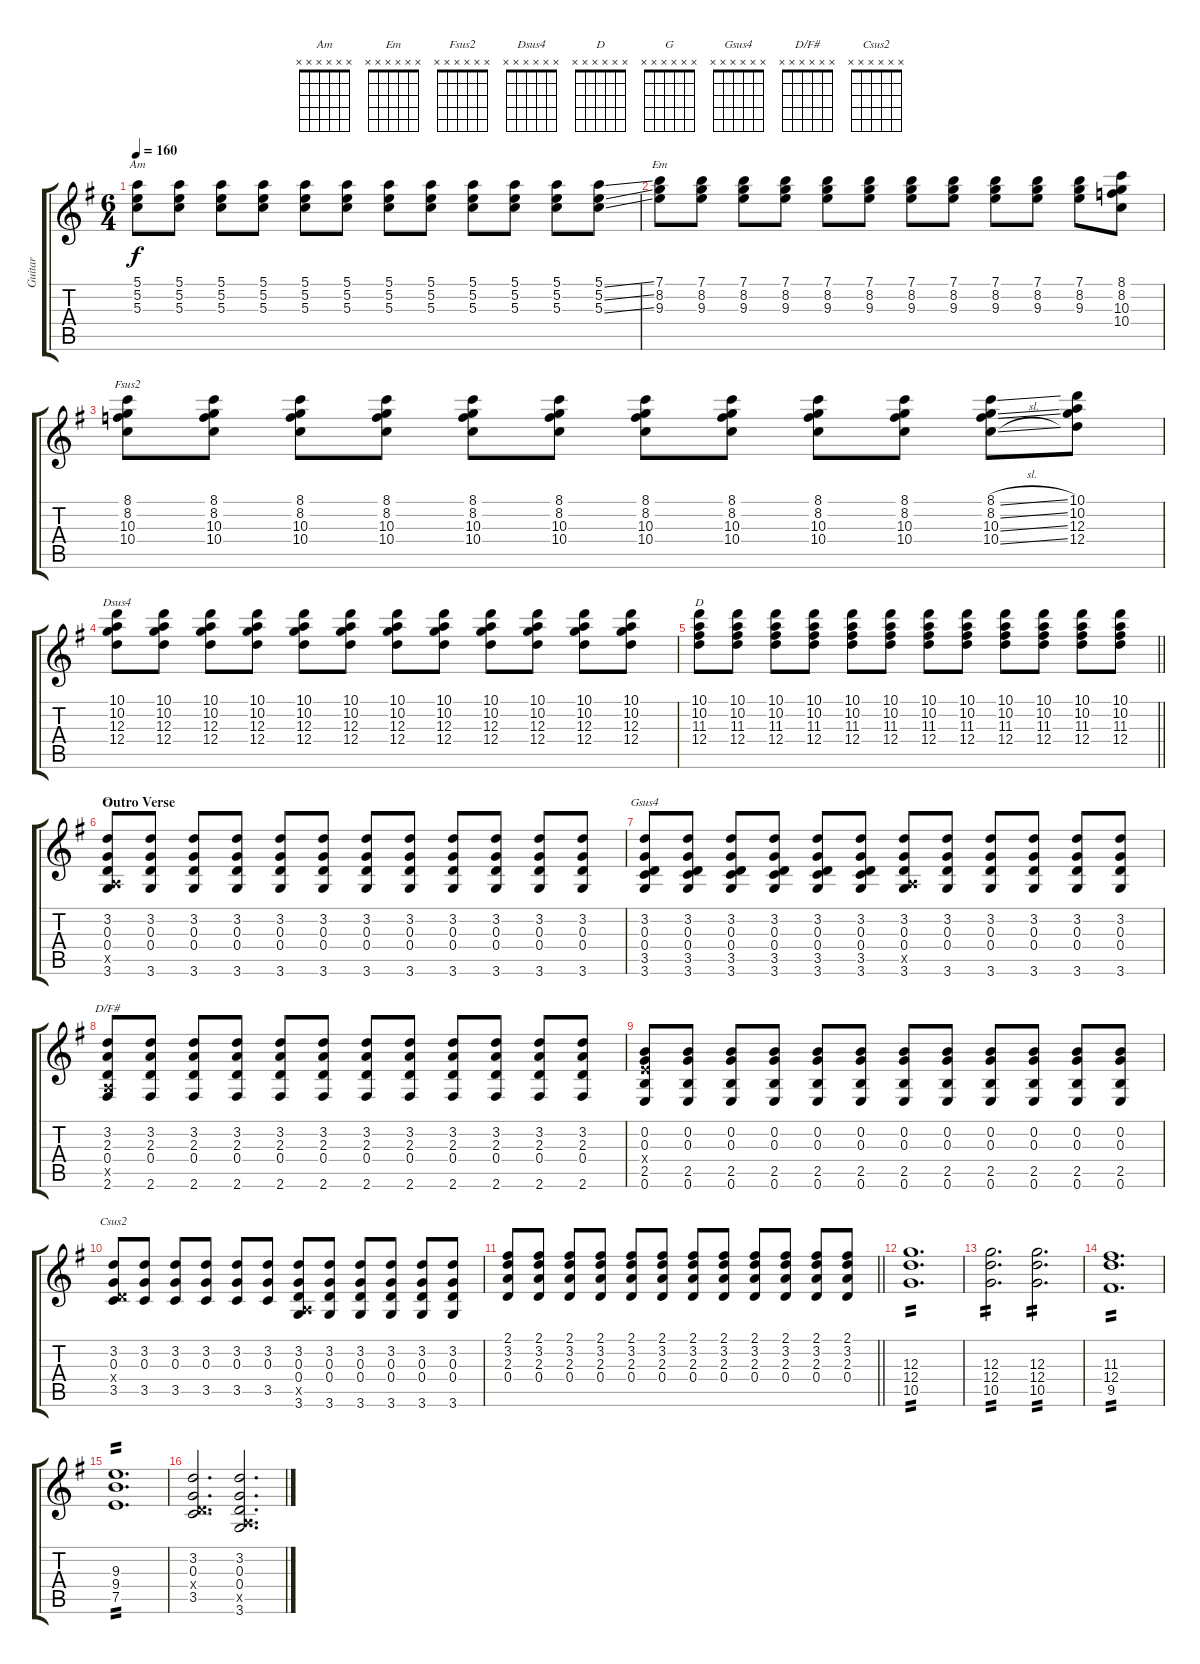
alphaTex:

\track ("Guitar" "Guitar") {instrument electricguitarclean}
\staff {score tabs}
\tuning (E4 B3 G3 D3 A2 E2) {hide}
\chord ("Am" x x x x x x)
\chord ("Em" x x x x x x)
\chord ("Fsus2" x x x x x x)
\chord ("Dsus4" x x x x x x)
\chord ("D" x x x x x x)
\chord ("G" x x x x x x)
\chord ("Gsus4" x x x x x x)
\chord ("D/F#" x x x x x x)
\chord ("Csus2" x x x x x x)
\ts (6 4)
\tempo 160
\clef g2
\ks g
(5.1 5.2 5.3).8{ch "Am" dy f} (5.1 5.2 5.3).8 (5.1 5.2 5.3).8 (5.1 5.2 5.3).8 (5.1 5.2 5.3).8 (5.1 5.2 5.3).8 (5.1 5.2 5.3).8 (5.1 5.2 5.3).8 (5.1 5.2 5.3).8 (5.1 5.2 5.3).8 (5.1 5.2 5.3).8 (5.1{ss} 5.2{ss} 5.3{ss}).8 |
(7.1 8.2 9.3).8{ch "Em"} (7.1 8.2 9.3).8 (7.1 8.2 9.3).8 (7.1 8.2 9.3).8 (7.1 8.2 9.3).8 (7.1 8.2 9.3).8 (7.1 8.2 9.3).8 (7.1 8.2 9.3).8 (7.1 8.2 9.3).8 (7.1 8.2 9.3).8 (7.1 8.2 9.3).8 (8.1 8.2 10.3 10.4).8 |
(8.1 8.2 10.3 10.4).8{ch "Fsus2"} (8.1 8.2 10.3 10.4).8 (8.1 8.2 10.3 10.4).8 (8.1 8.2 10.3 10.4).8 (8.1 8.2 10.3 10.4).8 (8.1 8.2 10.3 10.4).8 (8.1 8.2 10.3 10.4).8 (8.1 8.2 10.3 10.4).8 (8.1 8.2 10.3 10.4).8 (8.1 8.2 10.3 10.4).8 (8.1{sl} 8.2{sl} 10.3{sl} 10.4{sl}).8 (10.1 10.2 12.3 12.4).8 |
(10.1 10.2 12.3 12.4).8{ch "Dsus4"} (10.1 10.2 12.3 12.4).8 (10.1 10.2 12.3 12.4).8 (10.1 10.2 12.3 12.4).8 (10.1 10.2 12.3 12.4).8 (10.1 10.2 12.3 12.4).8 (10.1 10.2 12.3 12.4).8 (10.1 10.2 12.3 12.4).8 (10.1 10.2 12.3 12.4).8 (10.1 10.2 12.3 12.4).8 (10.1 10.2 12.3 12.4).8 (10.1 10.2 12.3 12.4).8 |
\barLineRight lightlight
(10.1 10.2 11.3 12.4).8{ch "D"} (10.1 10.2 11.3 12.4).8 (10.1 10.2 11.3 12.4).8 (10.1 10.2 11.3 12.4).8 (10.1 10.2 11.3 12.4).8 (10.1 10.2 11.3 12.4).8 (10.1 10.2 11.3 12.4).8 (10.1 10.2 11.3 12.4).8 (10.1 10.2 11.3 12.4).8 (10.1 10.2 11.3 12.4).8 (10.1 10.2 11.3 12.4).8 (10.1 10.2 11.3 12.4).8 |
\section ("" "Outro Verse")
(3.2 0.3 0.4 0.5{x} 3.6).8{ch "G"} (3.2 0.3 0.4 3.6).8 (3.2 0.3 0.4 3.6).8 (3.2 0.3 0.4 3.6).8 (3.2 0.3 0.4 3.6).8 (3.2 0.3 0.4 3.6).8 (3.2 0.3 0.4 3.6).8 (3.2 0.3 0.4 3.6).8 (3.2 0.3 0.4 3.6).8 (3.2 0.3 0.4 3.6).8 (3.2 0.3 0.4 3.6).8 (3.2 0.3 0.4 3.6).8 |
(3.2 0.3 0.4 3.5 3.6).8{ch "Gsus4"} (3.2 0.3 0.4 3.5 3.6).8 (3.2 0.3 0.4 3.5 3.6).8 (3.2 0.3 0.4 3.5 3.6).8 (3.2 0.3 0.4 3.5 3.6).8 (3.2 0.3 0.4 3.5 3.6).8 (3.2 0.3 0.4 0.5{x} 3.6).8 (3.2 0.3 0.4 3.6).8 (3.2 0.3 0.4 3.6).8 (3.2 0.3 0.4 3.6).8 (3.2 0.3 0.4 3.6).8 (3.2 0.3 0.4 3.6).8 |
(3.2 2.3 0.4 0.5{x} 2.6).8{ch "D/F#"} (3.2 2.3 0.4 2.6).8 (3.2 2.3 0.4 2.6).8 (3.2 2.3 0.4 2.6).8 (3.2 2.3 0.4 2.6).8 (3.2 2.3 0.4 2.6).8 (3.2 2.3 0.4 2.6).8 (3.2 2.3 0.4 2.6).8 (3.2 2.3 0.4 2.6).8 (3.2 2.3 0.4 2.6).8 (3.2 2.3 0.4 2.6).8 (3.2 2.3 0.4 2.6).8 |
(0.2 0.3 2.4{x} 2.5 0.6).8 (0.2 0.3 2.5 0.6).8 (0.2 0.3 2.5 0.6).8 (0.2 0.3 2.5 0.6).8 (0.2 0.3 2.5 0.6).8 (0.2 0.3 2.5 0.6).8 (0.2 0.3 2.5 0.6).8 (0.2 0.3 2.5 0.6).8 (0.2 0.3 2.5 0.6).8 (0.2 0.3 2.5 0.6).8 (0.2 0.3 2.5 0.6).8 (0.2 0.3 2.5 0.6).8 |
(3.2 0.3 0.4{x} 3.5).8{ch "Csus2"} (3.2 0.3 3.5).8 (3.2 0.3 3.5).8 (3.2 0.3 3.5).8 (3.2 0.3 3.5).8 (3.2 0.3 3.5).8 (3.2 0.3 0.4 0.5{x} 3.6).8 (3.2 0.3 0.4 3.6).8 (3.2 0.3 0.4 3.6).8 (3.2 0.3 0.4 3.6).8 (3.2 0.3 0.4 3.6).8 (3.2 0.3 0.4 3.6).8 |
\barLineRight lightlight
(2.1 3.2 2.3 0.4).8 (2.1 3.2 2.3 0.4).8 (2.1 3.2 2.3 0.4).8 (2.1 3.2 2.3 0.4).8 (2.1 3.2 2.3 0.4).8 (2.1 3.2 2.3 0.4).8 (2.1 3.2 2.3 0.4).8 (2.1 3.2 2.3 0.4).8 (2.1 3.2 2.3 0.4).8 (2.1 3.2 2.3 0.4).8 (2.1 3.2 2.3 0.4).8 (2.1 3.2 2.3 0.4).8 |
(12.3 12.4 10.5).1{d tp 2} |
(12.3 12.4 10.5).2{d tp 2} (12.3 12.4 10.5).2{d tp 2} |
(11.3 12.4 9.5).1{d tp 2} |
(9.3 9.4 7.5).1{d tp 2} |
(3.2 0.3 0.4{x} 3.5).2{d} (3.2 0.3 0.4 0.5{x} 3.6).2{d}
